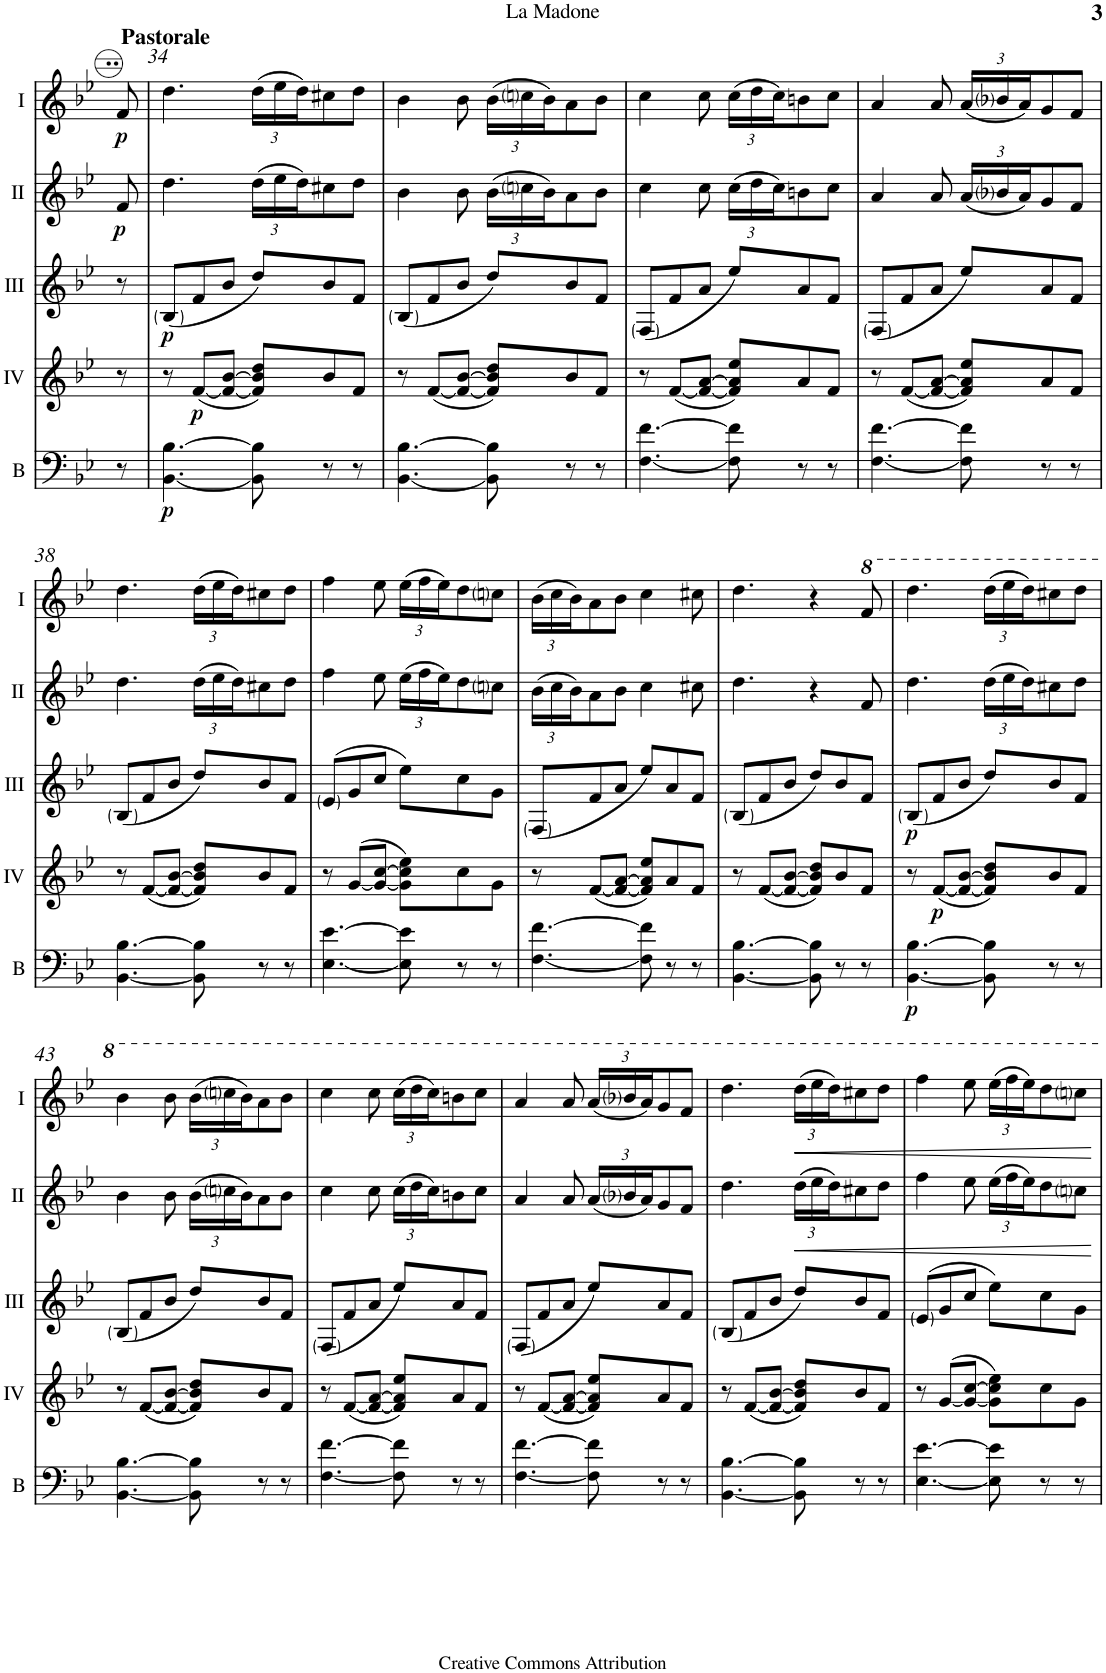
**kern	**dynam	**kern	**dynam	**kern	**dynam	**kern	**dynam	**kern	**dynam
*part5	*part5	*part4	*part4	*part3	*part3	*part2	*part2	*part1	*part1
*staff5	*staff5	*staff4	*staff4	*staff3	*staff3	*staff2	*staff2	*staff1	*staff1
*I"Bass	*	*I"Acc. 4	*	*I"Acc. 3	*	*I"Acc. 2	*	*I"Acc. 1	*
*I'B	*	*	*	*	*	*	*	*	*
!!LO:PB:g=z
*clefF4	*	*clefG2	*	*clefG2	*	*clefG2	*	*clefG2	*
*Trd7c12	*	*Trd7c12	*	*Trd7c12	*	*	*	*	*
*k[b-e-]	*	*k[b-e-]	*	*k[b-e-]	*	*k[b-e-]	*	*k[b-e-]	*
*M6/8	*	*M6/8	*	*M6/8	*	*M6/8	*	*M6/8	*
=33X1	=33X1	=33X1	=33X1	=33X1	=33X1	=33X1	=33X1	=33X1	=33X1
!	!	!	!	!	!	!	!	!LO:TX:a:B:t=Pastorale	!
!	!	!	!	!	!	!	!LO:DY:b	!	!LO:DY:b
8r	.	8r	.	8r	.	8f/	p	8f/	p
=34	=34	=34	=34	=34	=34	=34	=34	=34	=34
!	!LO:DY:b	!	!	!	!LO:DY:b	!	!	!	!
[4.BB-\ [4.B-\	p	8r	.	(8B-/L	p	4.dd\	.	4.dd\	.
!	!	!	!LO:DY:b	!	!	!	!	!	!
.	.	([8f/L	p	8f/	.	.	.	.	.
.	.	8f/_ [8b-/J	.	8b-/J	.	.	.	.	.
*	*	*	*	*	*	*Xbrackettup	*	*Xbrackettup	*
8BB-\] 8B-\]	.	8f/] 8b-/] 8dd/L)	.	8dd/L)	.	(24dd\LL	.	(24dd\LL	.
.	.	.	.	.	.	24ee-\	.	24ee-\	.
.	.	.	.	.	.	24dd\J)	.	24dd\J)	.
8r	.	8b-/	.	8b-/	.	8cc#X\	.	8cc#X\	.
8r	.	8f/J	.	8f/J	.	8dd\J	.	8dd\J	.
=35	=35	=35	=35	=35	=35	=35	=35	=35	=35
[4.BB-\ [4.B-\	.	8r	.	(8B-/L	.	4b-\	.	4b-\	.
.	.	([8f/L	.	8f/	.	.	.	.	.
.	.	8f/_ [8b-/J	.	8b-/J	.	8b-\	.	8b-\	.
8BB-\] 8B-\]	.	8f/] 8b-/] 8dd/L)	.	8dd/L)	.	(24b-\LL	.	(24b-\LL	.
.	.	.	.	.	.	24ccni\	.	24ccni\	.
.	.	.	.	.	.	24b-\J)	.	24b-\J)	.
8r	.	8b-/	.	8b-/	.	8a\	.	8a\	.
8r	.	8f/J	.	8f/J	.	8b-\J	.	8b-\J	.
=36	=36	=36	=36	=36	=36	=36	=36	=36	=36
[4.F\ [4.f\	.	8r	.	(8F/L	.	4cc\	.	4cc\	.
.	.	([8f/L	.	8f/	.	.	.	.	.
.	.	8f/_ [8a/J	.	8a/J	.	8cc\	.	8cc\	.
8F\] 8f\]	.	8f/] 8a/] 8ee-/L)	.	8ee-/L)	.	(24cc\LL	.	(24cc\LL	.
.	.	.	.	.	.	24dd\	.	24dd\	.
.	.	.	.	.	.	24cc\J)	.	24cc\J)	.
8r	.	8a/	.	8a/	.	8bn\	.	8bn\	.
8r	.	8f/J	.	8f/J	.	8cc\J	.	8cc\J	.
=37	=37	=37	=37	=37	=37	=37	=37	=37	=37
[4.F\ [4.f\	.	8r	.	(8F/L	.	4a/	.	4a/	.
.	.	([8f/L	.	8f/	.	.	.	.	.
.	.	8f/_ [8a/J	.	8a/J	.	8a/	.	8a/	.
8F\] 8f\]	.	8f/] 8a/] 8ee-/L)	.	8ee-/L)	.	(24a/LL	.	(24a/LL	.
.	.	.	.	.	.	24b-i/	.	24b-i/	.
.	.	.	.	.	.	24a/J)	.	24a/J)	.
8r	.	8a/	.	8a/	.	8g/	.	8g/	.
8r	.	8f/J	.	8f/J	.	8f/J	.	8f/J	.
!!LO:LB:g=z
=38	=38	=38	=38	=38	=38	=38	=38	=38	=38
[4.BB-\ [4.B-\	.	8r	.	(8B-/L	.	4.dd\	.	4.dd\	.
.	.	([8f/L	.	8f/	.	.	.	.	.
.	.	8f/_ [8b-/J	.	8b-/J	.	.	.	.	.
8BB-\] 8B-\]	.	8f/] 8b-/] 8dd/L)	.	8dd/L)	.	(24dd\LL	.	(24dd\LL	.
.	.	.	.	.	.	24ee-\	.	24ee-\	.
.	.	.	.	.	.	24dd\J)	.	24dd\J)	.
8r	.	8b-/	.	8b-/	.	8cc#X\	.	8cc#X\	.
8r	.	8f/J	.	8f/J	.	8dd\J	.	8dd\J	.
=39	=39	=39	=39	=39	=39	=39	=39	=39	=39
[4.E-\ [4.e-\	.	8r	.	(8e-/L	.	4ff\	.	4ff\	.
.	.	([8g/L	.	8g/	.	.	.	.	.
.	.	8g/_ [8cc/J	.	8cc/J	.	8ee-\	.	8ee-\	.
8E-\] 8e-\]	.	8g\] 8cc\] 8ee-\L)	.	8ee-\L)	.	(24ee-\LL	.	(24ee-\LL	.
.	.	.	.	.	.	24ff\	.	24ff\	.
.	.	.	.	.	.	24ee-\J)	.	24ee-\J)	.
8r	.	8cc\	.	8cc\	.	8dd\	.	8dd\	.
8r	.	8g\J	.	8g\J	.	8ccni\J	.	8ccni\J	.
=40	=40	=40	=40	=40	=40	=40	=40	=40	=40
[4.F\ [4.f\	.	8r	.	(8F/L	.	(24b-\LL	.	(24b-\LL	.
.	.	.	.	.	.	24cc\	.	24cc\	.
.	.	.	.	.	.	24b-\J)	.	24b-\J)	.
.	.	([8f/L	.	8f/	.	8a\	.	8a\	.
.	.	8f/_ [8a/J	.	8a/J	.	8b-\J	.	8b-\J	.
8F\] 8f\]	.	8f/] 8a/] 8ee-/L)	.	8ee-/L)	.	4cc\	.	4cc\	.
8r	.	8a/	.	8a/	.	.	.	.	.
8r	.	8f/J	.	8f/J	.	8cc#X\	.	8cc#X\	.
=41	=41	=41	=41	=41	=41	=41	=41	=41	=41
[4.BB-\ [4.B-\	.	8r	.	(8B-/L	.	4.dd\	.	4.dd\	.
.	.	([8f/L	.	8f/	.	.	.	.	.
.	.	8f/_ [8b-/J	.	8b-/J	.	.	.	.	.
8BB-\] 8B-\]	.	8f/] 8b-/] 8dd/L)	.	8dd/L)	.	4r	.	4r	.
8r	.	8b-/	.	8b-/	.	.	.	.	.
8r	.	8f/J	.	8f/J	.	8f/	.	8ff/	.
=42	=42	=42	=42	=42	=42	=42	=42	=42	=42
!	!LO:DY:b	!	!	!	!LO:DY:b	!	!	!	!
[4.BB-\ [4.B-\	p	8r	.	(8B-/L	p	4.dd\	.	4.ddd\	.
!	!	!	!LO:DY:b	!	!	!	!	!	!
.	.	([8f/L	p	8f/	.	.	.	.	.
.	.	8f/_ [8b-/J	.	8b-/J	.	.	.	.	.
8BB-\] 8B-\]	.	8f/] 8b-/] 8dd/L)	.	8dd/L)	.	(24dd\LL	.	(24ddd\LL	.
.	.	.	.	.	.	24ee-\	.	24eee-\	.
.	.	.	.	.	.	24dd\J)	.	24ddd\J)	.
8r	.	8b-/	.	8b-/	.	8cc#X\	.	8ccc#X\	.
8r	.	8f/J	.	8f/J	.	8dd\J	.	8ddd\J	.
!!LO:LB:g=z
=43	=43	=43	=43	=43	=43	=43	=43	=43	=43
[4.BB-\ [4.B-\	.	8r	.	(8B-/L	.	4b-\	.	4bb-\	.
.	.	([8f/L	.	8f/	.	.	.	.	.
.	.	8f/_ [8b-/J	.	8b-/J	.	8b-\	.	8bb-\	.
8BB-\] 8B-\]	.	8f/] 8b-/] 8dd/L)	.	8dd/L)	.	(24b-\LL	.	(24bb-\LL	.
.	.	.	.	.	.	24ccni\	.	24cccni\	.
.	.	.	.	.	.	24b-\J)	.	24bb-\J)	.
8r	.	8b-/	.	8b-/	.	8a\	.	8aa\	.
8r	.	8f/J	.	8f/J	.	8b-\J	.	8bb-\J	.
=44	=44	=44	=44	=44	=44	=44	=44	=44	=44
[4.F\ [4.f\	.	8r	.	(8F/L	.	4cc\	.	4ccc\	.
.	.	([8f/L	.	8f/	.	.	.	.	.
.	.	8f/_ [8a/J	.	8a/J	.	8cc\	.	8ccc\	.
8F\] 8f\]	.	8f/] 8a/] 8ee-/L)	.	8ee-/L)	.	(24cc\LL	.	(24ccc\LL	.
.	.	.	.	.	.	24dd\	.	24ddd\	.
.	.	.	.	.	.	24cc\J)	.	24ccc\J)	.
8r	.	8a/	.	8a/	.	8bn\	.	8bbn\	.
8r	.	8f/J	.	8f/J	.	8cc\J	.	8ccc\J	.
=45	=45	=45	=45	=45	=45	=45	=45	=45	=45
[4.F\ [4.f\	.	8r	.	(8F/L	.	4a/	.	4aa/	.
.	.	([8f/L	.	8f/	.	.	.	.	.
.	.	8f/_ [8a/J	.	8a/J	.	8a/	.	8aa/	.
8F\] 8f\]	.	8f/] 8a/] 8ee-/L)	.	8ee-/L)	.	(24a/LL	.	(24aa/LL	.
.	.	.	.	.	.	24b-i/	.	24bb-i/	.
.	.	.	.	.	.	24a/J)	.	24aa/J)	.
8r	.	8a/	.	8a/	.	8g/	.	8gg/	.
8r	.	8f/J	.	8f/J	.	8f/J	.	8ff/J	.
=46	=46	=46	=46	=46	=46	=46	=46	=46	=46
[4.BB-\ [4.B-\	.	8r	.	(8B-/L	.	4.dd\	.	4.ddd\	.
.	.	([8f/L	.	8f/	.	.	.	.	.
.	.	8f/_ [8b-/J	.	8b-/J	.	.	.	.	.
!	!	!	!	!	!	!	!LO:HP:b	!	!LO:HP:b
8BB-\] 8B-\]	.	8f/] 8b-/] 8dd/L)	.	8dd/L)	.	(24dd\LL	<	(24ddd\LL	<
.	.	.	.	.	.	24ee-\	.	24eee-\	.
.	.	.	.	.	.	24dd\J)	.	24ddd\J)	.
8r	.	8b-/	.	8b-/	.	8cc#X\	.	8ccc#X\	.
8r	.	8f/J	.	8f/J	.	8dd\J	.	8ddd\J	.
=47	=47	=47	=47	=47	=47	=47	=47	=47	=47
[4.E-\ [4.e-\	.	8r	.	(8e-/L	.	4ff\	.	4fff\	.
.	.	([8g/L	.	8g/	.	.	.	.	.
.	.	8g/_ [8cc/J	.	8cc/J	.	8ee-\	.	8eee-\	.
8E-\] 8e-\]	.	8g\] 8cc\] 8ee-\L)	.	8ee-\L)	.	(24ee-\LL	.	(24eee-\LL	.
.	.	.	.	.	.	24ff\	.	24fff\	.
.	.	.	.	.	.	24ee-\J)	.	24eee-\J)	.
8r	.	8cc\	.	8cc\	.	8dd\	.	8ddd\	.
8r	.	8g\J	.	8g\J	.	8ccni\J	.	8cccni\J	.
.	.	.	.	.	.	.	[	.	[
=	=	=	=	=	=	=	=	=	=
*-	*-	*-	*-	*-	*-	*-	*-	*-	*-
